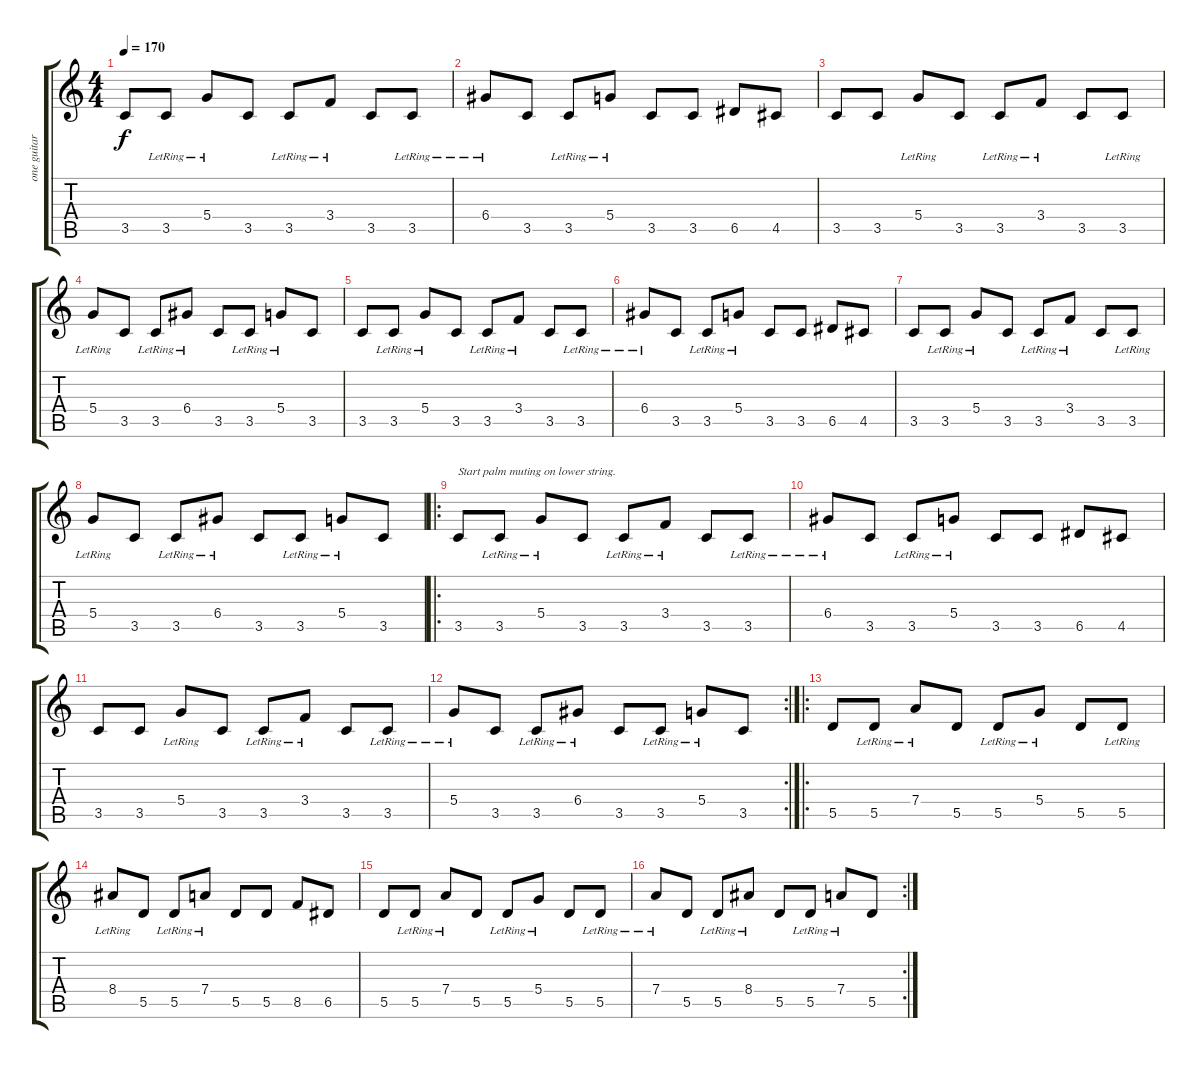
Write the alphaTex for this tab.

\track ("one guitar" "one guitar") {instrument distortionguitar}
\staff {score tabs}
\tuning (E4 B3 G3 D3 A2 E2) {hide}
\ts (4 4)
\tempo 170
\clef g2
\ks c
3.5.8{dy f instrument distortionguitar} 3.5{lr}.8 5.4{lr}.8 3.5.8 3.5{lr}.8 3.4{lr}.8 3.5.8 3.5{lr}.8 |
6.4{lr}.8 3.5.8 3.5{lr}.8 5.4{lr}.8 3.5.8 3.5.8 6.5.8 4.5.8 |
3.5.8 3.5.8 5.4{lr}.8 3.5.8 3.5{lr}.8 3.4{lr}.8 3.5.8 3.5{lr}.8 |
5.4{lr}.8 3.5.8 3.5{lr}.8 6.4{lr}.8 3.5.8 3.5{lr}.8 5.4{lr}.8 3.5.8 |
3.5.8 3.5{lr}.8 5.4{lr}.8 3.5.8 3.5{lr}.8 3.4{lr}.8 3.5.8 3.5{lr}.8 |
6.4{lr}.8 3.5.8 3.5{lr}.8 5.4{lr}.8 3.5.8 3.5.8 6.5.8 4.5.8 |
3.5.8 3.5{lr}.8 5.4{lr}.8 3.5.8 3.5{lr}.8 3.4{lr}.8 3.5.8 3.5{lr}.8 |
5.4{lr}.8 3.5.8 3.5{lr}.8 6.4{lr}.8 3.5.8 3.5{lr}.8 5.4{lr}.8 3.5.8 |
\ro
3.5.8{txt "Start palm muting on lower string." instrument distortionguitar} 3.5{lr}.8 5.4{lr}.8 3.5.8 3.5{lr}.8 3.4{lr}.8 3.5.8 3.5{lr}.8 |
6.4{lr}.8 3.5.8 3.5{lr}.8 5.4{lr}.8 3.5.8 3.5.8 6.5.8 4.5.8 |
3.5.8 3.5.8 5.4{lr}.8 3.5.8 3.5{lr}.8 3.4{lr}.8 3.5.8 3.5{lr}.8 |
\rc 2
5.4{lr}.8 3.5.8 3.5{lr}.8 6.4{lr}.8 3.5.8 3.5{lr}.8 5.4{lr}.8 3.5.8 |
\ro
5.5.8 5.5{lr}.8 7.4{lr}.8 5.5.8 5.5{lr}.8 5.4{lr}.8 5.5.8 5.5{lr}.8 |
8.4{lr}.8 5.5.8 5.5{lr}.8 7.4{lr}.8 5.5.8 5.5.8 8.5.8 6.5.8 |
5.5.8 5.5{lr}.8 7.4{lr}.8 5.5.8 5.5{lr}.8 5.4{lr}.8 5.5.8 5.5{lr}.8 |
\rc 2
7.4{lr}.8 5.5.8 5.5{lr}.8 8.4{lr}.8 5.5.8 5.5{lr}.8 7.4{lr}.8 5.5.8
